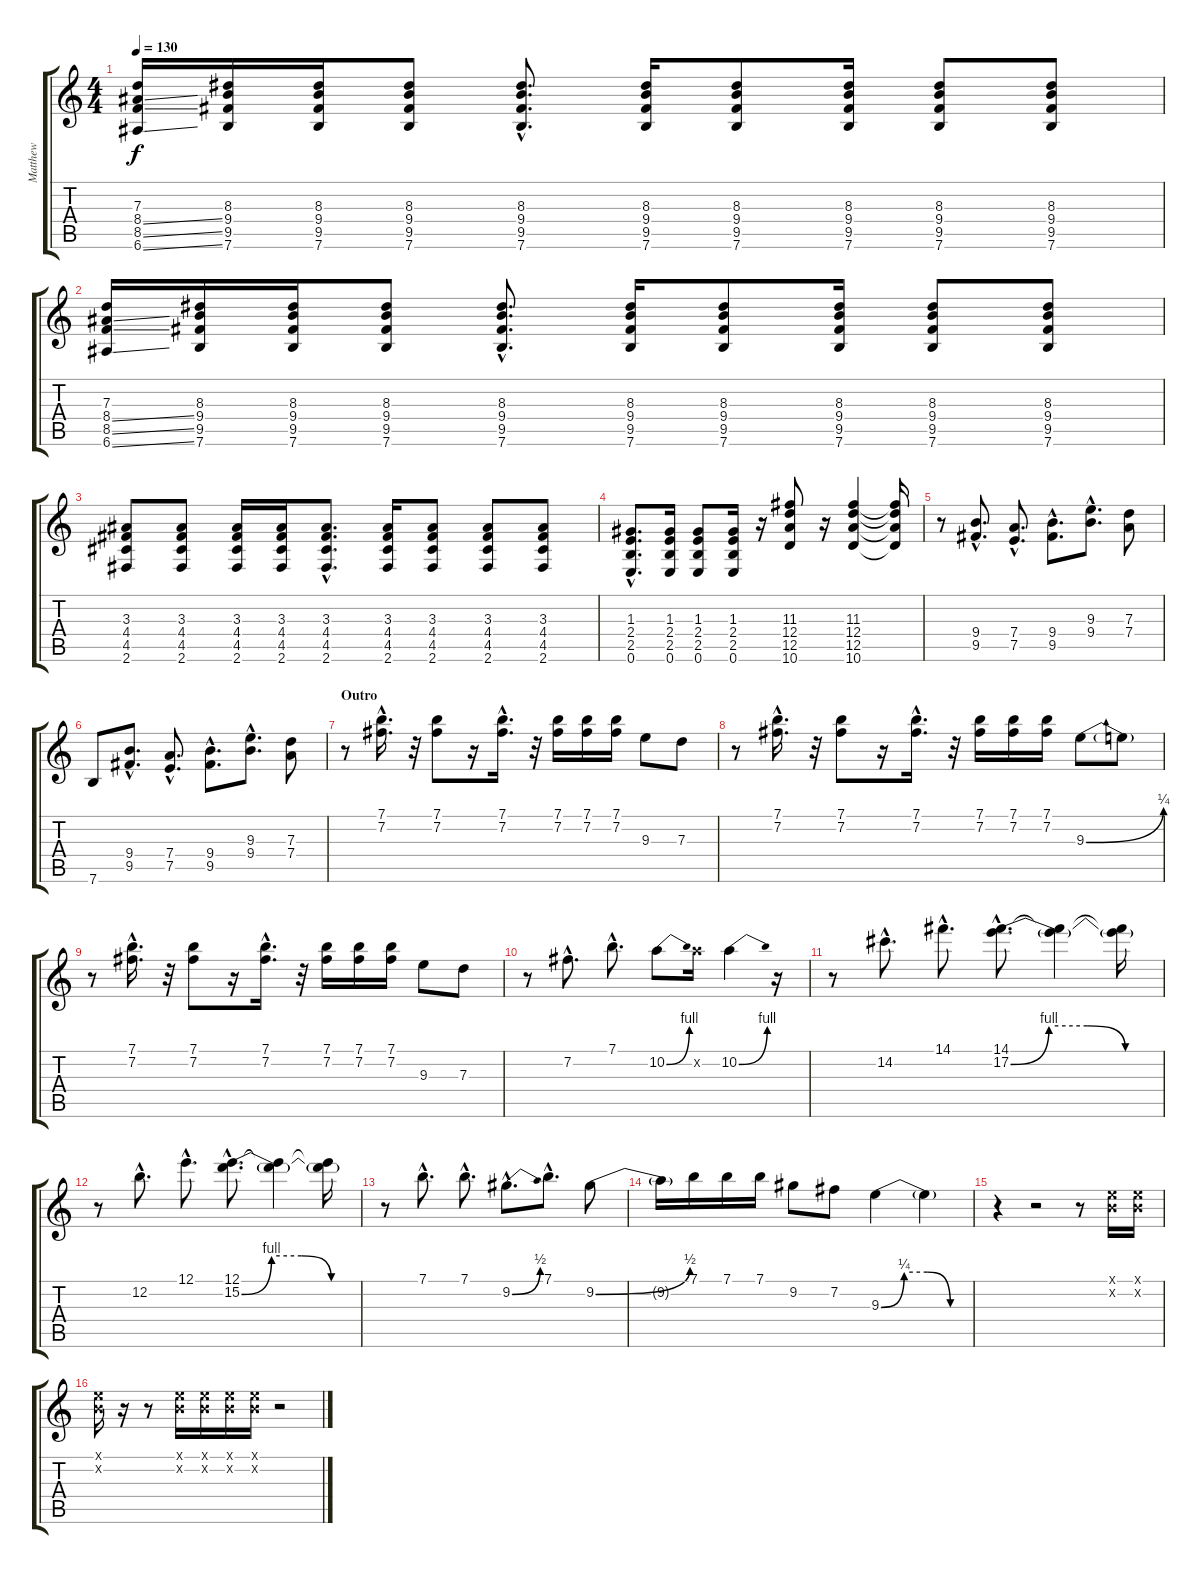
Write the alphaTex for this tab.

\track ("Matthew" "Matthew") {instrument overdrivenguitar}
\staff {score tabs}
\tuning (E4 B3 G3 D3 A2 E2) {hide}
\ts (4 4)
\tempo 130
\clef g2
\ks c
(7.3 8.4{ss} 8.5{ss} 6.6{ss}).16{dy f} (8.3 9.4 9.5 7.6).16 (8.3 9.4 9.5 7.6).16 (8.3 9.4 9.5 7.6).8 (8.3{hac} 9.4{hac} 9.5{hac} 7.6{hac}).8{d} (8.3 9.4 9.5 7.6).16 (8.3 9.4 9.5 7.6).8 (8.3 9.4 9.5 7.6).16 (8.3 9.4 9.5 7.6).8 (8.3 9.4 9.5 7.6).8 |
(7.3 8.4{ss} 8.5{ss} 6.6{ss}).16 (8.3 9.4 9.5 7.6).16 (8.3 9.4 9.5 7.6).16 (8.3 9.4 9.5 7.6).8 (8.3{hac} 9.4{hac} 9.5{hac} 7.6{hac}).8{d} (8.3 9.4 9.5 7.6).16 (8.3 9.4 9.5 7.6).8 (8.3 9.4 9.5 7.6).16 (8.3 9.4 9.5 7.6).8 (8.3 9.4 9.5 7.6).8 |
(3.3 4.4 4.5 2.6).8 (3.3 4.4 4.5 2.6).8 (3.3 4.4 4.5 2.6).16 (3.3 4.4 4.5 2.6).16 (3.3{hac} 4.4{hac} 4.5{hac} 2.6{hac}).8{d} (3.3 4.4 4.5 2.6).16 (3.3 4.4 4.5 2.6).8 (3.3 4.4 4.5 2.6).8 (3.3 4.4 4.5 2.6).8 |
(1.3{hac} 2.4{hac} 2.5{hac} 0.6{hac}).8{d} (1.3 2.4 2.5 0.6).16 (1.3 2.4 2.5 0.6).8 (1.3 2.4 2.5 0.6).16 r.16 (11.3 12.4 12.5 10.6).8 r.16 (11.3 12.4 12.5 10.6).4 (11.3{t} 12.4{t} 12.5{t} 10.6{t}).16 |
r.8 (9.4{hac} 9.5{hac}).8{d} (7.4{hac} 7.5{hac}).8{d} (9.4{hac} 9.5{hac}).8{d} (9.3{hac} 9.4{hac}).8{d} (7.3 7.4).8 |
7.6.8 (9.4{hac} 9.5{hac}).8{d} (7.4{hac} 7.5{hac}).8{d} (9.4{hac} 9.5{hac}).8{d} (9.3{hac} 9.4{hac}).8{d} (7.3 7.4).8 |
\section ("" "Outro")
r.8 (7.1{hac} 7.2{hac}).16{d} r.32 (7.1 7.2).8 r.16 (7.1{hac} 7.2{hac}).16{d} r.32 (7.1 7.2).16 (7.1 7.2).16 (7.1 7.2).16 9.3.8 7.3.8 |
r.8 (7.1{hac} 7.2{hac}).16{d} r.32 (7.1 7.2).8 r.16 (7.1{hac} 7.2{hac}).16{d} r.32 (7.1 7.2).16 (7.1 7.2).16 (7.1 7.2).16 9.3{be (bend 0 0 60 1)}.8 9.3{t}.8 |
r.8 (7.1{hac} 7.2{hac}).16{d} r.32 (7.1 7.2).8 r.16 (7.1{hac} 7.2{hac}).16{d} r.32 (7.1 7.2).16 (7.1 7.2).16 (7.1 7.2).16 9.3.8 7.3.8 |
r.8 7.2{hac}.8{d} 7.1{hac}.8{d} 10.2{be (bend 0 0 60 4)}.8 10.2{x}.16 10.2{be (bend 0 0 60 4)}.4 r.16 |
r.8 14.2{hac}.8{d} 14.1{hac}.8{d} (14.1{hac} 17.2{be (custom 0 0 15 4 30 4 45 0 60 0) hac}).8{d} (14.1{t} 17.2{t}).4 (14.1{t} 17.2{t}).16 |
r.8 12.2{hac}.8{d} 12.1{hac}.8{d} (12.1{hac} 15.2{be (custom 0 0 15 4 30 4 45 0 60 0) hac}).8{d} (12.1{t} 15.2{t}).4 (12.1{t} 15.2{t}).16 |
r.8 7.1{hac}.8{d} 7.1{hac}.8{d} 9.2{be (bend 0 0 60 2) hac}.8{d} 7.1{hac}.8{d} 9.2{be (bend 0 0 60 2)}.8 |
9.2{t}.16 7.1.16 7.1.16 7.1.16 9.2.8 7.2.8 9.3{be (custom 0 0 15 1 30 1 45 0 60 0)}.4 9.3{t}.4 |
r.4 r.2 r.8 (0.1{x} 0.2{x}).16 (0.1{x} 0.2{x}).16 |
(0.1{x} 0.2{x}).16 r.16 r.8 (0.1{x} 0.2{x}).16 (0.1{x} 0.2{x}).16 (0.1{x} 0.2{x}).16 (0.1{x} 0.2{x}).16 r.2
